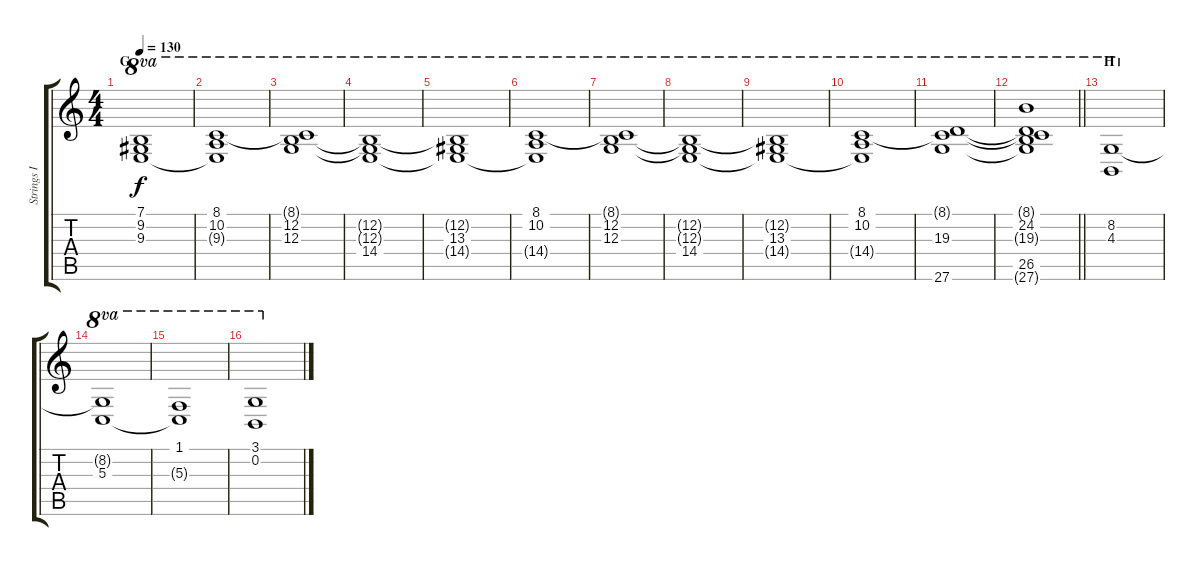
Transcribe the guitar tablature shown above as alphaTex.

\track ("Strings I" "Strings I") {instrument stringensemble1}
\staff {score tabs}
\tuning (E4 B3 G3 D3 A2 E2) {hide}
\ts (4 4)
\section ("" "G")
\tempo 130
\clef g2
\ks c
(7.1 9.2 9.3).1{ot 8va dy f} |
(8.1 10.2 9.3{t}).1{ot 8va} |
(8.1{t} 12.2 12.3).1{ot 8va} |
(12.2{t} 12.3{t} 14.4).1{ot 8va} |
(12.2{t} 13.3 14.4{t}).1{ot 8va} |
(8.1 10.2 14.4{t}).1{ot 8va} |
(8.1{t} 12.2 12.3).1{ot 8va} |
(12.2{t} 12.3{t} 14.4).1{ot 8va} |
(12.2{t} 13.3 14.4{t}).1{ot 8va} |
(8.1 10.2 14.4{t}).1{ot 8va} |
(8.1{t} 19.3 27.6).1{ot 8va} |
\barLineRight lightlight
(8.1{t} 24.2 19.3{t} 26.5 27.6{t}).1{ot 8va} |
\section ("" "H")
(8.2 4.3).1{ot 8va} |
(8.2{t} 5.3).1{ot 8va} |
(1.1 5.3{t}).1{ot 8va} |
(3.1 0.2).1{ot 8va}
